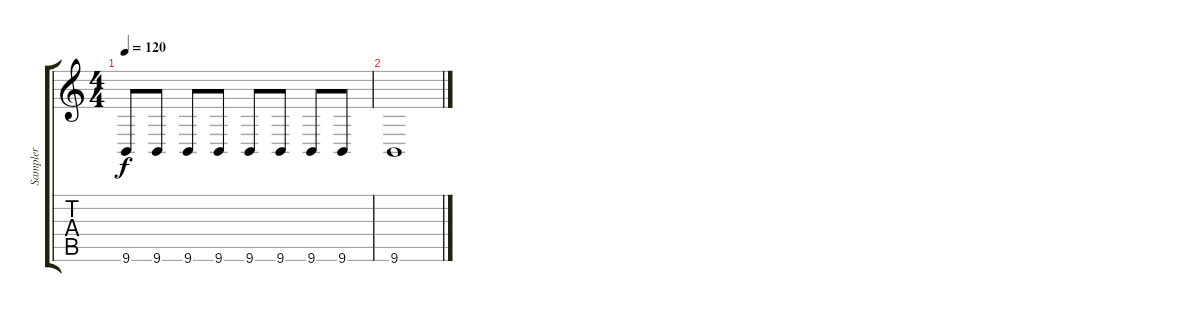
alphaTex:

\track ("Sampler" "Sampler") {instrument lead6voice}
\staff {score tabs}
\tuning (D4 A3 F3 C3 G2 D2) {hide}
\ts (4 4)
\tempo 120
\clef g2
\ks c
9.6.8{dy f volume 13 instrument fx7echoes} 9.6.8 9.6.8 9.6.8 9.6.8 9.6.8 9.6.8 9.6.8 |
9.6.1
